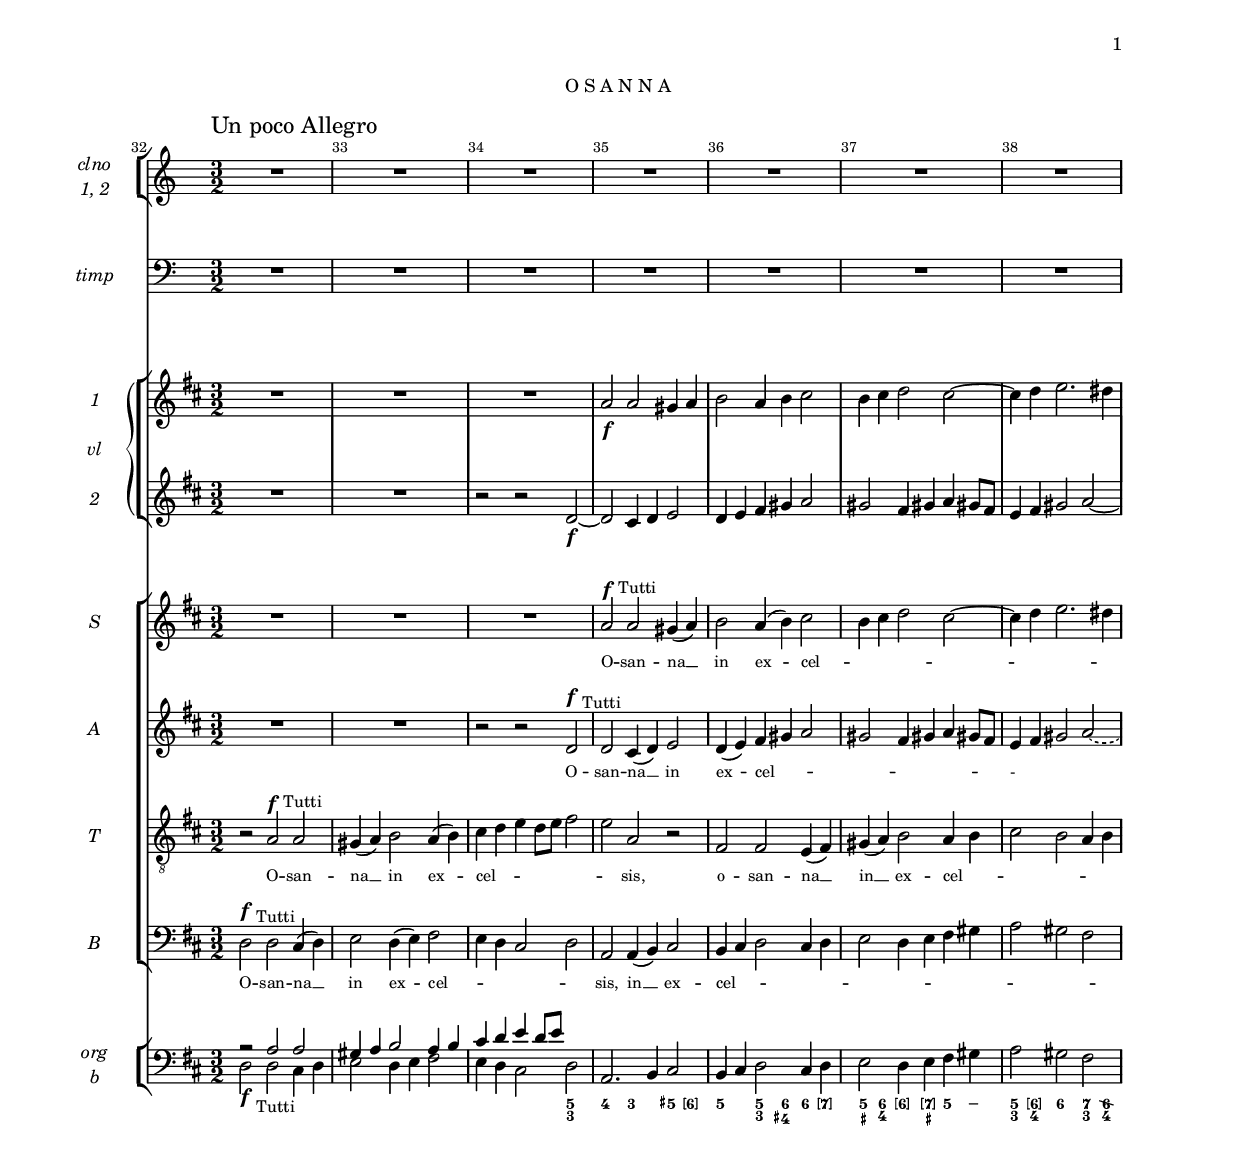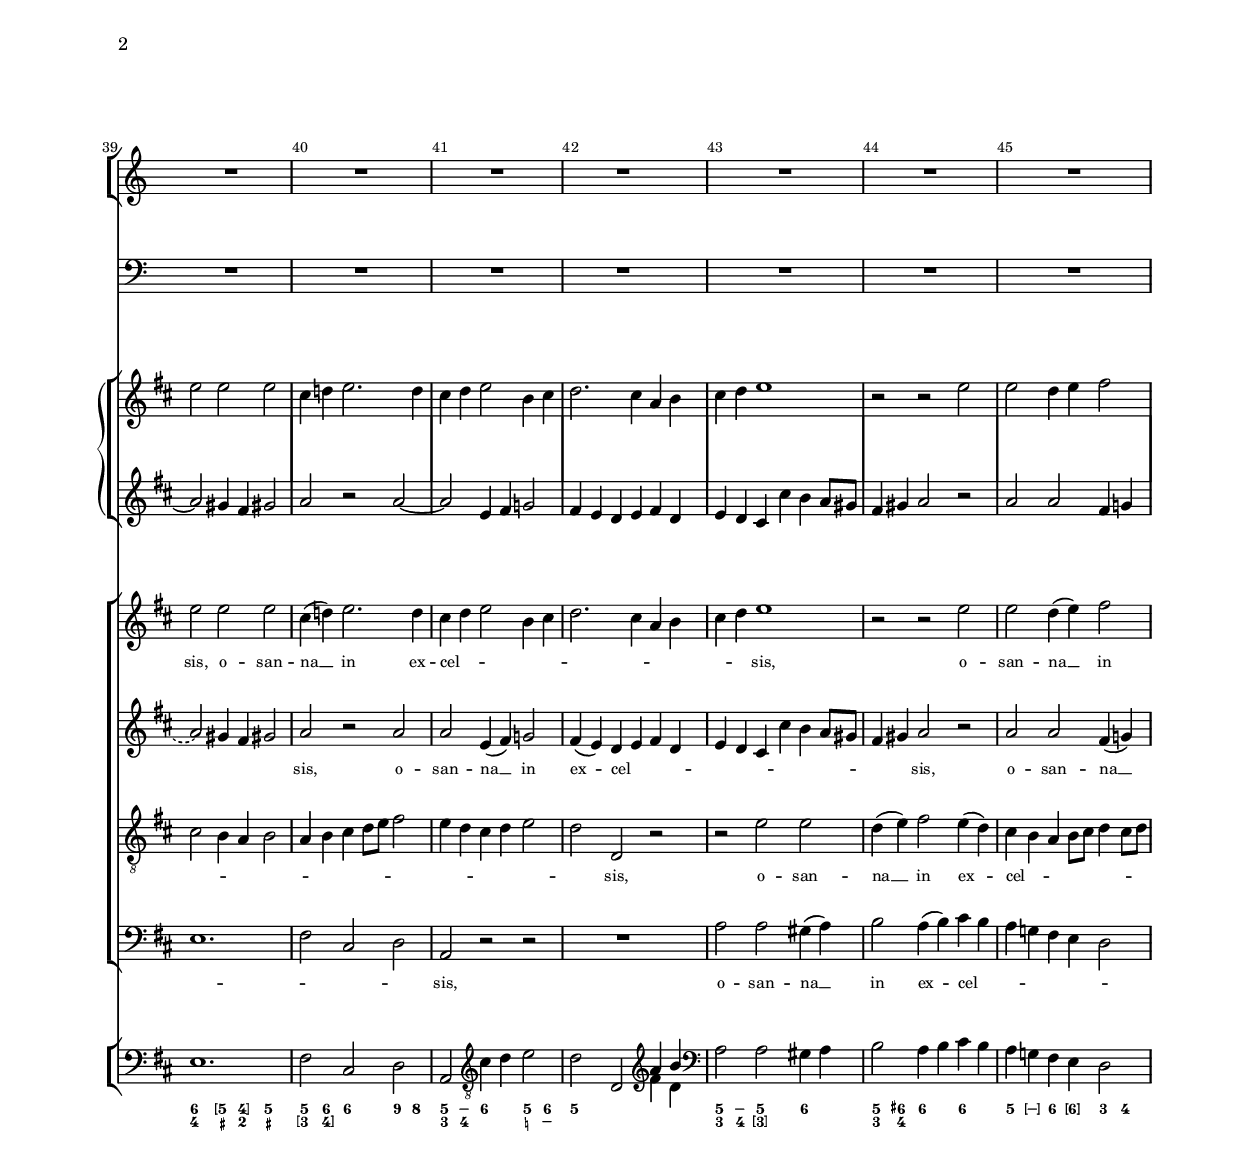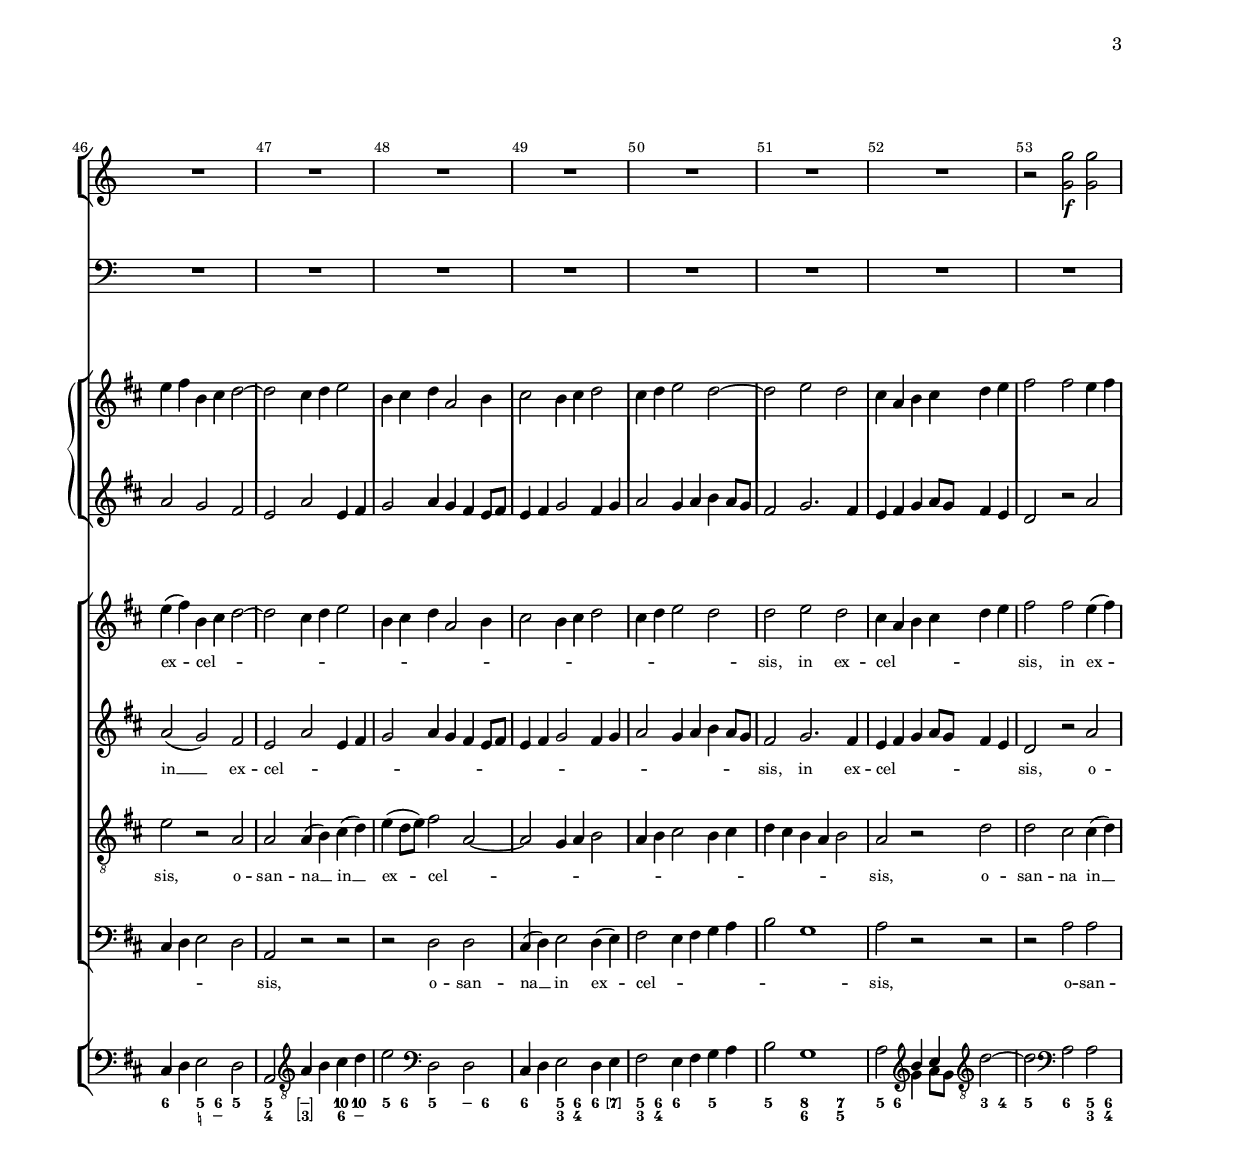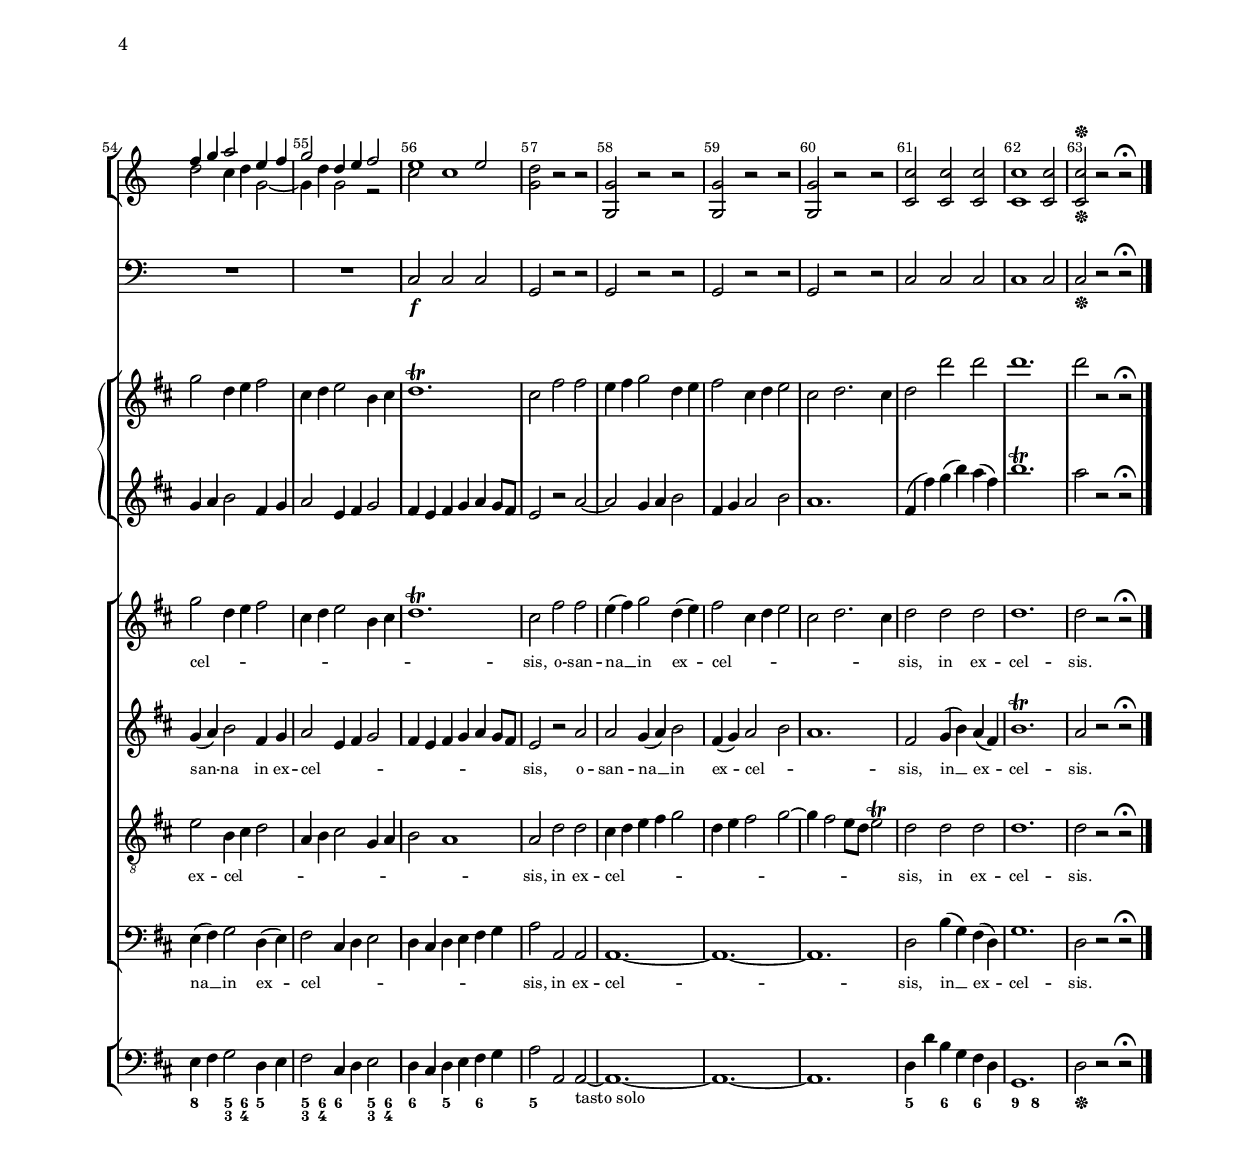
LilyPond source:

% (c) 2020 by Wolfgang Esser-Skala.
% This file is licensed under the Creative Commons Attribution-NonCommercial-ShareAlike 4.0 International License.
% To view a copy of this license, visit http://creativecommons.org/licenses/by-nc-sa/4.0/.

\version "2.18.0"

\include "../definitions.ly"

\paper {
	% #(set-paper-size "a4" 'landscape)
	% indent = 1\cm
	% #(define (page-post-process layout pages) (ly:create-toc-file layout pages))
}

#(set-global-staff-size 15.87)

\book {
	% \bookpart {
	% 	\header {
	% 		number = "1"
	% 		title = "K Y R I E"
	% 	}
	% 	\paper { indent = 3\cm }
	% 	\tocSection "1" "Kyrie"
	% 	\score {
	% 		<<
	% 			\new StaffGroup \with { \smallGroupDistance } <<
	% 				\set StaffGroup.instrumentName = \markup \center-column { "Clarino I, II" "in D" }
	% 				\new Staff {
	% 					% \transpose c d
	% 					\partcombine \KyrieClarinoI \KyrieClarinoII
	% 				}
	% 			>>
	% 			\new Staff {
	% 				\set Staff.instrumentName = \markup \center-column { "Timpani" "in D–A" }
	% 				% \transpose c d
	% 				\KyrieTimpani
	% 			}
	% 			\new StaffGroup <<
	% 				\new GrandStaff <<
	% 					\set GrandStaff.instrumentName = "Violino"
	% 					\new Staff {
	% 						\set Staff.instrumentName = "I"
	% 						\KyrieViolinoI
	% 					}
	% 					\new Staff {
	% 						\set Staff.instrumentName = "II"
	% 						\KyrieViolinoII
	% 					}
	% 				>>
	% 			>>
	% 			\new ChoirStaff <<
	% 				\new Staff {
	% 					\set Staff.instrumentName = \SopranoIncipit
	% 					\override Staff.InstrumentName.self-alignment-Y = ##f
	% 					\override Staff.InstrumentName.self-alignment-X = #RIGHT
	% 					\new Voice = "Soprano" { \dynamicUp \KyrieSopranoNotes }
	% 				}
	% 				\new Lyrics \lyricsto Soprano \KyrieSopranoLyrics
	%
	% 				\new Staff {
	% 					\set Staff.instrumentName = \AltoIncipit
	% 					\override Staff.InstrumentName.self-alignment-Y = ##f
	% 					\override Staff.InstrumentName.self-alignment-X = #RIGHT
	% 					\new Voice = "Alto" { \dynamicUp \KyrieAltoNotes }
	% 				}
	% 				\new Lyrics \lyricsto Alto \KyrieAltoLyrics
	%
	% 				\new Staff {
	% 					\set Staff.instrumentName = \TenoreIncipit
	% 					\override Staff.InstrumentName.self-alignment-Y = ##f
	% 					\override Staff.InstrumentName.self-alignment-X = #RIGHT
	% 					\new Voice = "Tenore" { \dynamicUp \KyrieTenoreNotes }
	% 				}
	% 				\new Lyrics \lyricsto Tenore \KyrieTenoreLyrics
	%
	% 				\new Staff {
	% 					\set Staff.instrumentName = "Basso"
	% 					\new Voice = "Basso" { \dynamicUp \KyrieBassoNotes }
	% 				}
	% 				\new Lyrics \lyricsto Basso \KyrieBassoLyrics
	% 			>>
	% 			\new StaffGroup <<
	% 				\new Staff {
	% 					\set Staff.instrumentName = \markup { \center-column { "Organo" "e Bassi" } }
	% 					% \transpose c c,
	% 					\KyrieOrgano
	% 				}
	% 			>>
	% 			\new FiguredBass { \KyrieBassFigures }
	% 		>>
	% 		\layout { }
	% 		\midi { \tempo 4 = 80 }
	% 	}
	% }
	% \bookpart {
	% 	\header {
	% 		subtitle = "C H R I S T E   E L E I S O N"
	% 	}
	% 	\paper { systems-per-page = #2 }
	% 	\tocSubsection "1.2" "Christe eleison"
	% 	\score {
	% 		<<
	% 			\new StaffGroup <<
	% 				\new GrandStaff <<
	% 					\set GrandStaff.instrumentName = "vl"
	% 					\new Staff {
	% 						\set Staff.instrumentName = "1"
	% 						\ChristeViolinoI
	% 					}
	% 					\new Staff {
	% 						\set Staff.instrumentName = "2"
	% 						\ChristeViolinoII
	% 					}
	% 				>>
	% 			>>
	% 			\new ChoirStaff <<
	% 				\new Staff {
	% 					\set Staff.instrumentName = "A"
	% 					\new Voice = "Alto" { \dynamicUp \ChristeAltoNotes }
	% 				}
	% 				\new Lyrics \lyricsto Alto \ChristeAltoLyrics
	% 			>>
	% 			\new StaffGroup <<
	% 				\new Staff {
	% 					\set Staff.instrumentName = \markup { \center-column { "org" "b" } }
	% 					% \transpose c c,
	% 					\ChristeOrgano
	% 				}
	% 			>>
	% 			\new FiguredBass { \ChristeBassFigures }
	% 		>>
	% 		\layout { }
	% 		\midi { \tempo 4 = 70 }
	% 	}
	% }
	% \bookpart {
	% 	\header {
	% 		subtitle = "K Y R I E   E L E I S O N"
	% 	}
	% 	\tocSubsection "1.3" "Kyrie eleison"
	% 	\score {
	% 		<<
	% 			\new StaffGroup \with { \smallGroupDistance } <<
	% 				\set StaffGroup.instrumentName = \markup \center-column { "clno" "1, 2" }
	% 				\new Staff {
	% 					% \transpose c d
	% 					\partcombine \KyrieIIClarinoI \KyrieIIClarinoII
	% 				}
	% 			>>
	% 			\new Staff {
	% 				\set Staff.instrumentName = "timp"
	% 				% \transpose c d
	% 				\KyrieIITimpani
	% 			}
	% 			\new StaffGroup <<
	% 				\new GrandStaff <<
	% 					\set GrandStaff.instrumentName = "vl"
	% 					\new Staff {
	% 						\set Staff.instrumentName = "1"
	% 						\KyrieIIViolinoI
	% 					}
	% 					\new Staff {
	% 						\set Staff.instrumentName = "2"
	% 						\KyrieIIViolinoII
	% 					}
	% 				>>
	% 			>>
	% 			\new ChoirStaff <<
	% 				\new Staff {
	% 					\set Staff.instrumentName = "S"
	% 					\new Voice = "Soprano" { \dynamicUp \KyrieIISopranoNotes }
	% 				}
	% 				\new Lyrics \lyricsto Soprano \KyrieIISopranoLyrics
	%
	% 				\new Staff {
	% 					\set Staff.instrumentName = "A"
	% 					\new Voice = "Alto" { \dynamicUp \KyrieIIAltoNotes }
	% 				}
	% 				\new Lyrics \lyricsto Alto \KyrieIIAltoLyrics
	%
	% 				\new Staff {
	% 					\set Staff.instrumentName = "T"
	% 					\new Voice = "Tenore" { \dynamicUp \KyrieIITenoreNotes }
	% 				}
	% 				\new Lyrics \lyricsto Tenore \KyrieIITenoreLyrics
	%
	% 				\new Staff {
	% 					\set Staff.instrumentName = "B"
	% 					\new Voice = "Basso" { \dynamicUp \KyrieIIBassoNotes }
	% 				}
	% 				\new Lyrics \lyricsto Basso \KyrieIIBassoLyrics
	% 			>>
	% 			\new StaffGroup <<
	% 				\new Staff {
	% 					\set Staff.instrumentName = \markup { \center-column { "org" "b" } }
	% 					% \transpose c c,
	% 					\KyrieIIOrgano
	% 				}
	% 			>>
	% 			\new FiguredBass { \KyrieIIBassFigures }
	% 		>>
	% 		\layout { }
	% 		\midi { \tempo 4 = 90 }
	% 	}
	% }
	% \bookpart {
	% 	\header {
	% 		number = "2"
	% 		title = "G L O R I A"
	% 	}
	% 	\tocSection "2" "Gloria"
	% 	\score {
	% 		<<
	% 			\new StaffGroup \with { \smallGroupDistance } <<
	% 				\set StaffGroup.instrumentName = \markup \center-column { "clno" "1, 2" }
	% 				\new Staff {
	% 					% \transpose c d
	% 					\partcombine \GloriaClarinoI \GloriaClarinoII
	% 				}
	% 			>>
	% 			\new Staff {
	% 				\set Staff.instrumentName = "timp"
	% 				% \transpose c d
	% 				\GloriaTimpani
	% 			}
	% 			\new StaffGroup <<
	% 				\new GrandStaff <<
	% 					\set GrandStaff.instrumentName = "vl"
	% 					\new Staff {
	% 						\set Staff.instrumentName = "1"
	% 						\GloriaViolinoI
	% 					}
	% 					\new Staff {
	% 						\set Staff.instrumentName = "2"
	% 						\GloriaViolinoII
	% 					}
	% 				>>
	% 			>>
	% 			\new ChoirStaff <<
	% 				\new Staff {
	% 					\set Staff.instrumentName = "S"
	% 					\new Voice = "Soprano" { \dynamicUp \GloriaSopranoNotes }
	% 				}
	% 				\new Lyrics \lyricsto Soprano \GloriaSopranoLyrics
	%
	% 				\new Staff {
	% 					\set Staff.instrumentName = "A"
	% 					\new Voice = "Alto" { \dynamicUp \GloriaAltoNotes }
	% 				}
	% 				\new Lyrics \lyricsto Alto \GloriaAltoLyrics
	%
	% 				\new Staff {
	% 					\set Staff.instrumentName = "T"
	% 					\new Voice = "Tenore" { \dynamicUp \GloriaTenoreNotes }
	% 				}
	% 				\new Lyrics \lyricsto Tenore \GloriaTenoreLyrics
	%
	% 				\new Staff {
	% 					\set Staff.instrumentName = "B"
	% 					\new Voice = "Basso" { \dynamicUp \GloriaBassoNotes }
	% 				}
	% 				\new Lyrics \lyricsto Basso \GloriaBassoLyrics
	% 			>>
	% 			\new StaffGroup <<
	% 				\new Staff {
	% 					\set Staff.instrumentName = \markup { \center-column { "org" "b" } }
	% 					% \transpose c c,
	% 					\GloriaOrgano
	% 				}
	% 			>>
	% 			\new FiguredBass { \GloriaBassFigures }
	% 		>>
	% 		\layout { }
	% 		\midi { \tempo 4 = 80 }
	% 	}
	% }
	% \bookpart {
	% 	\header {
	% 		subtitle = "Q U I   T O L L I S"
	% 	}
	% 	\tocSubsection "2.2" "Qui tollis"
	% 	\score {
	% 		<<
	% 			\new StaffGroup <<
	% 				\new GrandStaff <<
	% 					\set GrandStaff.instrumentName = "vl"
	% 					\new Staff {
	% 						\set Staff.instrumentName = "1"
	% 						\QuiTollisViolinoI
	% 					}
	% 					\new Staff {
	% 						\set Staff.instrumentName = "2"
	% 						\QuiTollisViolinoII
	% 					}
	% 				>>
	% 			>>
	% 			\new ChoirStaff <<
	% 				\new Staff {
	% 					\set Staff.instrumentName = "S"
	% 					\new Voice = "Soprano" { \dynamicUp \QuiTollisSopranoNotes }
	% 				}
	% 				\new Lyrics \lyricsto Soprano \QuiTollisSopranoLyrics
	%
	% 				\new Staff {
	% 					\set Staff.instrumentName = "A"
	% 					\new Voice = "Alto" { \dynamicUp \QuiTollisAltoNotes }
	% 				}
	% 				\new Lyrics \lyricsto Alto \QuiTollisAltoLyrics
	%
	% 				\new Staff {
	% 					\set Staff.instrumentName = "T"
	% 					\new Voice = "Tenore" { \dynamicUp \QuiTollisTenoreNotes }
	% 				}
	% 				\new Lyrics \lyricsto Tenore \QuiTollisTenoreLyrics
	%
	% 				\new Staff {
	% 					\set Staff.instrumentName = "B"
	% 					\new Voice = "Basso" { \dynamicUp \QuiTollisBassoNotes }
	% 				}
	% 				\new Lyrics \lyricsto Basso \QuiTollisBassoLyrics
	% 			>>
	% 			\new StaffGroup <<
	% 				\new Staff {
	% 					\set Staff.instrumentName = \markup { \center-column { "org" "b" } }
	% 					% \transpose c c,
	% 					\QuiTollisOrgano
	% 				}
	% 			>>
	% 			\new FiguredBass { \QuiTollisBassFigures }
	% 		>>
	% 		\layout { }
	% 		\midi { \tempo 2 = 60 }
	% 	}
	% }
	% \bookpart {
	% 	\header {
	% 		subtitle = "Q U O N I A M"
	% 	}
	% 	\tocSubsection "2.3" "Quoniam"
	% 	\paper {
	% 		system-system-spacing.basic-distance = #17
	% 		system-system-spacing.minimum-distance = #17
	% 		top-system-spacing.basic-distance = #11
	% 		top-system-spacing.minimum-distance = #11
	% 		top-markup-spacing.basic-distance = #1
	% 		top-markup-spacing.minimum-distance = #1
	% 		markup-system-spacing.basic-distance = #10
	% 		markup-system-spacing.minimum-distance = #10
	% 		systems-per-page = #2
	% 	}
	% 	\score {
	% 		<<
	% 			\new StaffGroup <<
	% 				\new GrandStaff \with { \smallGroupDistance } <<
	% 					\set GrandStaff.instrumentName = "vl"
	% 					\new Staff {
	% 						\set Staff.instrumentName = "1"
	% 						\QuoniamViolinoI
	% 					}
	% 					\new Staff {
	% 						\set Staff.instrumentName = "2"
	% 						\QuoniamViolinoII
	% 					}
	% 				>>
	% 			>>
	% 			\new ChoirStaff <<
	% 				\new Staff {
	% 					\set Staff.instrumentName = "T"
	% 					\new Voice = "Tenore" { \dynamicUp \QuoniamTenoreNotes }
	% 				}
	% 				\new Lyrics \lyricsto Tenore \QuoniamTenoreLyrics
	%
	% 				\new Staff {
	% 					\set Staff.instrumentName = "B"
	% 					\new Voice = "Basso" { \dynamicUp \QuoniamBassoNotes }
	% 				}
	% 				\new Lyrics \lyricsto Basso \QuoniamBassoLyrics
	% 			>>
	% 			\new StaffGroup <<
	% 				\new Staff {
	% 					\set Staff.instrumentName = \markup { \center-column { "org" "b" } }
	% 					% \transpose c c,
	% 					\QuoniamOrgano
	% 				}
	% 			>>
	% 			\new FiguredBass { \QuoniamBassFigures }
	% 		>>
	% 		\layout { }
	% 		\midi { \tempo 2 = 80 }
	% 	}
	% }
	% \bookpart {
	% 	\header {
	% 		subtitle = "C U M   S A N C T O   S P I R I T U"
	% 	}
	% 	\tocSubsection "2.4" "Cum Sancto Spiritu"
	% 	\score {
	% 		<<
	% 			\new StaffGroup \with { \smallGroupDistance } <<
	% 				\set StaffGroup.instrumentName = \markup \center-column { "clno" "1, 2" }
	% 				\new Staff {
	% 					% \transpose c d
	% 					\partcombine \CumSanctoClarinoI \CumSanctoClarinoII
	% 				}
	% 			>>
	% 			\new Staff {
	% 				\set Staff.instrumentName = "timp"
	% 				% \transpose c d
	% 				\CumSanctoTimpani
	% 			}
	% 			\new StaffGroup <<
	% 				\new GrandStaff <<
	% 					\set GrandStaff.instrumentName = "vl"
	% 					\new Staff {
	% 						\set Staff.instrumentName = "1"
	% 						\CumSanctoViolinoI
	% 					}
	% 					\new Staff {
	% 						\set Staff.instrumentName = "2"
	% 						\CumSanctoViolinoII
	% 					}
	% 				>>
	% 			>>
	% 			\new ChoirStaff <<
	% 				\new Staff {
	% 					\set Staff.instrumentName = "S"
	% 					\new Voice = "Soprano" { \dynamicUp \CumSanctoSopranoNotes }
	% 				}
	% 				\new Lyrics \lyricsto Soprano \CumSanctoSopranoLyrics
	%
	% 				\new Staff {
	% 					\set Staff.instrumentName = "A"
	% 					\new Voice = "Alto" { \dynamicUp \CumSanctoAltoNotes }
	% 				}
	% 				\new Lyrics \lyricsto Alto \CumSanctoAltoLyrics
	%
	% 				\new Staff {
	% 					\set Staff.instrumentName = "T"
	% 					\new Voice = "Tenore" { \dynamicUp \CumSanctoTenoreNotes }
	% 				}
	% 				\new Lyrics \lyricsto Tenore \CumSanctoTenoreLyrics
	%
	% 				\new Staff {
	% 					\set Staff.instrumentName = "B"
	% 					\new Voice = "Basso" { \dynamicUp \CumSanctoBassoNotes }
	% 				}
	% 				\new Lyrics \lyricsto Basso \CumSanctoBassoLyrics
	% 			>>
	% 			\new StaffGroup <<
	% 				\new Staff {
	% 					\set Staff.instrumentName = \markup { \center-column { "org" "b" } }
	% 					% \transpose c c,
	% 					\CumSanctoOrgano
	% 				}
	% 			>>
	% 			\new FiguredBass { \CumSanctoBassFigures }
	% 		>>
	% 		\layout { }
	% 		\midi { \tempo 2 = 100 }
	% 	}
	% }
	% \bookpart {
	% 	\header {
	% 		number = "3"
	% 		title = "C R E D O"
	% 	}
	% 	\tocSection "3" "Credo"
	% 	\score {
	% 		<<
	% 			\new StaffGroup \with { \smallGroupDistance } <<
	% 				\set StaffGroup.instrumentName = \markup \center-column { "clno" "1, 2" }
	% 				\new Staff {
	% 					% \transpose c d
	% 					\partcombine \CredoClarinoI \CredoClarinoII
	% 				}
	% 			>>
	% 			\new Staff {
	% 				\set Staff.instrumentName = "timp"
	% 				% \transpose c d
	% 				\CredoTimpani
	% 			}
	% 			\new StaffGroup <<
	% 				\new GrandStaff <<
	% 					\set GrandStaff.instrumentName = "vl"
	% 					\new Staff {
	% 						\set Staff.instrumentName = "1"
	% 						\CredoViolinoI
	% 					}
	% 					\new Staff {
	% 						\set Staff.instrumentName = "2"
	% 						\CredoViolinoII
	% 					}
	% 				>>
	% 			>>
	% 			\new ChoirStaff <<
	% 				\new Staff {
	% 					\set Staff.instrumentName = "S"
	% 					\new Voice = "Soprano" { \dynamicUp \CredoSopranoNotes }
	% 				}
	% 				\new Lyrics \lyricsto Soprano \CredoSopranoLyrics
	%
	% 				\new Staff {
	% 					\set Staff.instrumentName = "A"
	% 					\new Voice = "Alto" { \dynamicUp \CredoAltoNotes }
	% 				}
	% 				\new Lyrics \lyricsto Alto \CredoAltoLyrics
	%
	% 				\new Staff {
	% 					\set Staff.instrumentName = "T"
	% 					\new Voice = "Tenore" { \dynamicUp \CredoTenoreNotes }
	% 				}
	% 				\new Lyrics \lyricsto Tenore \CredoTenoreLyrics
	%
	% 				\new Staff {
	% 					\set Staff.instrumentName = "B"
	% 					\new Voice = "Basso" { \dynamicUp \CredoBassoNotes }
	% 				}
	% 				\new Lyrics \lyricsto Basso \CredoBassoLyrics
	% 			>>
	% 			\new StaffGroup <<
	% 				\new Staff {
	% 					\set Staff.instrumentName = \markup { \center-column { "org" "b" } }
	% 					% \transpose c c,
	% 					\CredoOrgano
	% 				}
	% 			>>
	% 			\new FiguredBass { \CredoBassFigures }
	% 		>>
	% 		\layout { }
	% 		\midi { \tempo 4 = 80 }
	% 	}
	% }
	% \bookpart {
	% 	\header {
	% 		subtitle = "E T   I N C A R N A T U S   E S T"
	% 	}
	% 	\tocSubsection "3.2" "Et incarnatus est"
	% 	\paper { systems-per-page = #2 }
	% 	\score {
	% 		<<
	% 			\new Staff {
	% 				\set Staff.instrumentName = \markup \center-column { "vla" "solo" }
	% 				\EtIncarnatusViola
	% 			}
	% 			\new StaffGroup <<
	% 				\new Staff {
	% 					\set Staff.instrumentName = \markup \center-column { "vl" "[1,] 2" }
	% 					\EtIncarnatusViolinoII
	% 				}
	% 			>>
	% 			\new ChoirStaff <<
	% 				\new Staff {
	% 					\set Staff.instrumentName = "A"
	% 					\new Voice = "Alto" { \dynamicUp \EtIncarnatusAltoNotes }
	% 				}
	% 				\new Lyrics \lyricsto Alto \EtIncarnatusAltoLyrics
	% 			>>
	% 			\new StaffGroup <<
	% 				\new Staff {
	% 					\set Staff.instrumentName = \markup { \center-column { "org" "b" } }
	% 					% \transpose c c,
	% 					\EtIncarnatusOrgano
	% 				}
	% 			>>
	% 			\new FiguredBass { \EtIncarnatusBassFigures }
	% 		>>
	% 		\layout { }
	% 		\midi { \tempo 4 = 70 }
	% 	}
	% }
	% \bookpart {
	% 	\header {
	% 		subtitle = "C R U C I F I X U S"
	% 	}
	% 	\tocSubsection "3.3" "Crucifixus"
	% 	\score {
	% 		<<
	% 			\new StaffGroup <<
	% 				\new GrandStaff <<
	% 					\set GrandStaff.instrumentName = "vl"
	% 					\new Staff {
	% 						\set Staff.instrumentName = "1"
	% 						\CrucifixusViolinoI
	% 					}
	% 					\new Staff {
	% 						\set Staff.instrumentName = "2"
	% 						\CrucifixusViolinoII
	% 					}
	% 				>>
	% 			>>
	% 			\new ChoirStaff <<
	% 				\new Staff {
	% 					\set Staff.instrumentName = "S"
	% 					\new Voice = "Soprano" { \dynamicUp \CrucifixusSopranoNotes }
	% 				}
	% 				\new Lyrics \lyricsto Soprano \CrucifixusSopranoLyrics
	%
	% 				\new Staff {
	% 					\set Staff.instrumentName = "A"
	% 					\new Voice = "Alto" { \dynamicUp \CrucifixusAltoNotes }
	% 				}
	% 				\new Lyrics \lyricsto Alto \CrucifixusAltoLyrics
	%
	% 				\new Staff {
	% 					\set Staff.instrumentName = "T"
	% 					\new Voice = "Tenore" { \dynamicUp \CrucifixusTenoreNotes }
	% 				}
	% 				\new Lyrics \lyricsto Tenore \CrucifixusTenoreLyrics
	%
	% 				\new Staff {
	% 					\set Staff.instrumentName = "B"
	% 					\new Voice = "Basso" { \dynamicUp \CrucifixusBassoNotes }
	% 				}
	% 				\new Lyrics \lyricsto Basso \CrucifixusBassoLyrics
	% 			>>
	% 			\new StaffGroup <<
	% 				\new Staff {
	% 					\set Staff.instrumentName = \markup { \center-column { "org" "b" } }
	% 					% \transpose c c,
	% 					\CrucifixusOrgano
	% 				}
	% 			>>
	% 			\new FiguredBass { \CrucifixusBassFigures }
	% 		>>
	% 		\layout { }
	% 		\midi { \tempo 2 = 90 }
	% 	}
	% }
	% \bookpart {
	% 	\header {
	% 		subtitle = "E T   R E S U R R E X I T"
	% 	}
	% 	\tocSubsection "3.4" "Et resurrexit"
	% 	\score {
	% 		<<
	% 			\new StaffGroup \with { \smallGroupDistance } <<
	% 				\set StaffGroup.instrumentName = \markup \center-column { "clno" "1, 2" }
	% 				\new Staff {
	% 					% \transpose c d
	% 					\partcombine \EtResurrexitClarinoI \EtResurrexitClarinoII
	% 				}
	% 			>>
	% 			\new Staff {
	% 				\set Staff.instrumentName = "timp"
	% 				% \transpose c d
	% 				\EtResurrexitTimpani
	% 			}
	% 			\new StaffGroup <<
	% 				\new GrandStaff <<
	% 					\set GrandStaff.instrumentName = "vl"
	% 					\new Staff {
	% 						\set Staff.instrumentName = "1"
	% 						\EtResurrexitViolinoI
	% 					}
	% 					\new Staff {
	% 						\set Staff.instrumentName = "2"
	% 						\EtResurrexitViolinoII
	% 					}
	% 				>>
	% 			>>
	% 			\new ChoirStaff <<
	% 				\new Staff {
	% 					\set Staff.instrumentName = "S"
	% 					\new Voice = "Soprano" { \dynamicUp \EtResurrexitSopranoNotes }
	% 				}
	% 				\new Lyrics \lyricsto Soprano \EtResurrexitSopranoLyrics
	%
	% 				\new Staff {
	% 					\set Staff.instrumentName = "A"
	% 					\new Voice = "Alto" { \dynamicUp \EtResurrexitAltoNotes }
	% 				}
	% 				\new Lyrics \lyricsto Alto \EtResurrexitAltoLyrics
	%
	% 				\new Staff {
	% 					\set Staff.instrumentName = "T"
	% 					\new Voice = "Tenore" { \dynamicUp \EtResurrexitTenoreNotes }
	% 				}
	% 				\new Lyrics \lyricsto Tenore \EtResurrexitTenoreLyrics
	%
	% 				\new Staff {
	% 					\set Staff.instrumentName = "B"
	% 					\new Voice = "Basso" { \dynamicUp \EtResurrexitBassoNotes }
	% 				}
	% 				\new Lyrics \lyricsto Basso \EtResurrexitBassoLyrics
	% 			>>
	% 			\new StaffGroup <<
	% 				\new Staff {
	% 					\set Staff.instrumentName = \markup { \center-column { "org" "b" } }
	% 					% \transpose c c,
	% 					\EtResurrexitOrgano
	% 				}
	% 			>>
	% 			\new FiguredBass { \EtResurrexitBassFigures }
	% 		>>
	% 		\layout { }
	% 		\midi { \tempo 4 = 80 }
	% 	}
	% }
	% \bookpart {
	% 	\header {
	% 		subtitle = "E T   V I T A M"
	% 	}
	% 	\tocSubsection "3.5" "Et vitam"
	% 	\score {
	% 		<<
	% 			\new StaffGroup \with { \smallGroupDistance } <<
	% 				\set StaffGroup.instrumentName = \markup \center-column { "clno" "1, 2" }
	% 				\new Staff {
	% 					% \transpose c d
	% 					\partcombine \EtVitamClarinoI \EtVitamClarinoII
	% 				}
	% 			>>
	% 			\new Staff {
	% 				\set Staff.instrumentName = "timp"
	% 				% \transpose c d
	% 				\EtVitamTimpani
	% 			}
	% 			\new StaffGroup <<
	% 				\new GrandStaff <<
	% 					\set GrandStaff.instrumentName = "vl"
	% 					\new Staff {
	% 						\set Staff.instrumentName = "1"
	% 						\EtVitamViolinoI
	% 					}
	% 					\new Staff {
	% 						\set Staff.instrumentName = "2"
	% 						\EtVitamViolinoII
	% 					}
	% 				>>
	% 			>>
	% 			\new ChoirStaff <<
	% 				\new Staff {
	% 					\set Staff.instrumentName = "S"
	% 					\new Voice = "Soprano" { \dynamicUp \EtVitamSopranoNotes }
	% 				}
	% 				\new Lyrics \lyricsto Soprano \EtVitamSopranoLyrics
	%
	% 				\new Staff {
	% 					\set Staff.instrumentName = "A"
	% 					\new Voice = "Alto" { \dynamicUp \EtVitamAltoNotes }
	% 				}
	% 				\new Lyrics \lyricsto Alto \EtVitamAltoLyrics
	%
	% 				\new Staff {
	% 					\set Staff.instrumentName = "T"
	% 					\new Voice = "Tenore" { \dynamicUp \EtVitamTenoreNotes }
	% 				}
	% 				\new Lyrics \lyricsto Tenore \EtVitamTenoreLyrics
	%
	% 				\new Staff {
	% 					\set Staff.instrumentName = "B"
	% 					\new Voice = "Basso" { \dynamicUp \EtVitamBassoNotes }
	% 				}
	% 				\new Lyrics \lyricsto Basso \EtVitamBassoLyrics
	% 			>>
	% 			\new StaffGroup <<
	% 				\new Staff {
	% 					\set Staff.instrumentName = \markup { \center-column { "org" "b" } }
	% 					% \transpose c c,
	% 					\EtVitamOrgano
	% 				}
	% 			>>
	% 			\new FiguredBass { \EtVitamBassFigures }
	% 		>>
	% 		\layout { }
	% 		\midi { \tempo 4 = 80 }
	% 	}
	% }
	% \bookpart {
	% 	\header {
	% 		number = "4"
	% 		title = "S A N C T U S"
	% 	}
	% 	\tocSection "4" "Sanctus"
	% 	\score {
	% 		<<
	% 			\new StaffGroup \with { \smallGroupDistance } <<
	% 				\set StaffGroup.instrumentName = \markup \center-column { "clno" "1, 2" }
	% 				\new Staff {
	% 					% \transpose c d
	% 					\partcombine \SanctusClarinoI \SanctusClarinoII
	% 				}
	% 			>>
	% 			\new Staff {
	% 				\set Staff.instrumentName = "timp"
	% 				% \transpose c d
	% 				\SanctusTimpani
	% 			}
	% 			\new StaffGroup <<
	% 				\new GrandStaff <<
	% 					\set GrandStaff.instrumentName = "vl"
	% 					\new Staff {
	% 						\set Staff.instrumentName = "1"
	% 						\SanctusViolinoI
	% 					}
	% 					\new Staff {
	% 						\set Staff.instrumentName = "2"
	% 						\SanctusViolinoII
	% 					}
	% 				>>
	% 			>>
	% 			\new ChoirStaff <<
	% 				\new Staff {
	% 					\set Staff.instrumentName = "S"
	% 					\new Voice = "Soprano" { \dynamicUp \SanctusSopranoNotes }
	% 				}
	% 				\new Lyrics \lyricsto Soprano \SanctusSopranoLyrics
	%
	% 				\new Staff {
	% 					\set Staff.instrumentName = "A"
	% 					\new Voice = "Alto" { \dynamicUp \SanctusAltoNotes }
	% 				}
	% 				\new Lyrics \lyricsto Alto \SanctusAltoLyrics
	%
	% 				\new Staff {
	% 					\set Staff.instrumentName = "T"
	% 					\new Voice = "Tenore" { \dynamicUp \SanctusTenoreNotes }
	% 				}
	% 				\new Lyrics \lyricsto Tenore \SanctusTenoreLyrics
	%
	% 				\new Staff {
	% 					\set Staff.instrumentName = "B"
	% 					\new Voice = "Basso" { \dynamicUp \SanctusBassoNotes }
	% 				}
	% 				\new Lyrics \lyricsto Basso \SanctusBassoLyrics
	% 			>>
	% 			\new StaffGroup <<
	% 				\new Staff {
	% 					\set Staff.instrumentName = \markup { \center-column { "org" "b" } }
	% 					% \transpose c c,
	% 					\SanctusOrgano
	% 				}
	% 			>>
	% 			\new FiguredBass { \SanctusBassFigures }
	% 		>>
	% 		\layout { }
	% 		\midi { \tempo 4 = 80 }
	% 	}
	% }
	% \bookpart {
	% 	\header {
	% 		number = "5"
	% 		title = "B E N E D I C T U S"
	% 	}
	% 	\paper {
	% 		system-system-spacing.basic-distance = #17
	% 		system-system-spacing.minimum-distance = #17
	% 		top-system-spacing.basic-distance = #11
	% 		top-system-spacing.minimum-distance = #11
	% 		top-markup-spacing.basic-distance = #1
	% 		top-markup-spacing.minimum-distance = #1
	% 		markup-system-spacing.basic-distance = #10
	% 		markup-system-spacing.minimum-distance = #10
	% 		systems-per-page = #2
	% 	}
	% 	\tocSection "5" "Benedictus"
	% 	\score {
	% 		<<
	% 			\new StaffGroup \with { \smallGroupDistance } <<
	% 				\set StaffGroup.instrumentName = "vl 1"
	% 				\new Staff { \BenedictusViolinoI }
	% 			>>
	% 			\new ChoirStaff <<
	% 				\new Staff {
	% 					\set Staff.instrumentName = "S"
	% 					\new Voice = "Soprano" { \dynamicUp \BenedictusSopranoNotes }
	% 				}
	% 				\new Lyrics \lyricsto Soprano \BenedictusSopranoLyrics
	% 			>>
	% 			\new PianoStaff <<
	% 				\set PianoStaff.instrumentName = \markup \center-column { "org" "solo" }
	% 				\new Staff { \BenedictusOrganoR }
	% 				\new Staff { \BenedictusOrganoL }
	% 				\new FiguredBass { \BenedictusBassFigures }
	% 			>>
	% 			\new StaffGroup <<
	% 				\new Staff {
	% 					\set Staff.instrumentName = "b"
	% 					% \transpose c c,
	% 					\BenedictusBassi
	% 				}
	% 			>>
	% 		>>
	% 		\layout { }
	% 		\midi { \tempo 4 = 60 }
	% 	}
	% }
	\bookpart {
		\header {
			subtitle = "O S A N N A"
		}
		% \tocSubsection "5.2" "Osanna"
		\score {
			<<
				\new StaffGroup \with { \smallGroupDistance } <<
					\set StaffGroup.instrumentName = \markup \center-column { "clno" "1, 2" }
					\new Staff {
						% \transpose c d
						\partcombine \OsannaClarinoI \OsannaClarinoII
					}
				>>
				\new Staff {
					\set Staff.instrumentName = "timp"
					% \transpose c d
					\OsannaTimpani
				}
				\new StaffGroup <<
					\new GrandStaff <<
						\set GrandStaff.instrumentName = "vl"
						\new Staff {
							\set Staff.instrumentName = "1"
							\OsannaViolinoI
						}
						\new Staff {
							\set Staff.instrumentName = "2"
							\OsannaViolinoII
						}
					>>
				>>
				\new ChoirStaff <<
					\new Staff {
						\set Staff.instrumentName = "S"
						\new Voice = "Soprano" { \dynamicUp \OsannaSopranoNotes }
					}
					\new Lyrics \lyricsto Soprano \OsannaSopranoLyrics

					\new Staff {
						\set Staff.instrumentName = "A"
						\new Voice = "Alto" { \dynamicUp \OsannaAltoNotes }
					}
					\new Lyrics \lyricsto Alto \OsannaAltoLyrics

					\new Staff {
						\set Staff.instrumentName = "T"
						\new Voice = "Tenore" { \dynamicUp \OsannaTenoreNotes }
					}
					\new Lyrics \lyricsto Tenore \OsannaTenoreLyrics

					\new Staff {
						\set Staff.instrumentName = "B"
						\new Voice = "Basso" { \dynamicUp \OsannaBassoNotes }
					}
					\new Lyrics \lyricsto Basso \OsannaBassoLyrics
				>>
				\new StaffGroup <<
					\new Staff {
						\set Staff.instrumentName = \markup { \center-column { "org" "b" } }
						% \transpose c c,
						\OsannaOrgano
					}
				>>
				\new FiguredBass { \OsannaBassFigures }
			>>
			\layout { }
			\midi { \tempo 2 = 120 }
		}
	}
}
